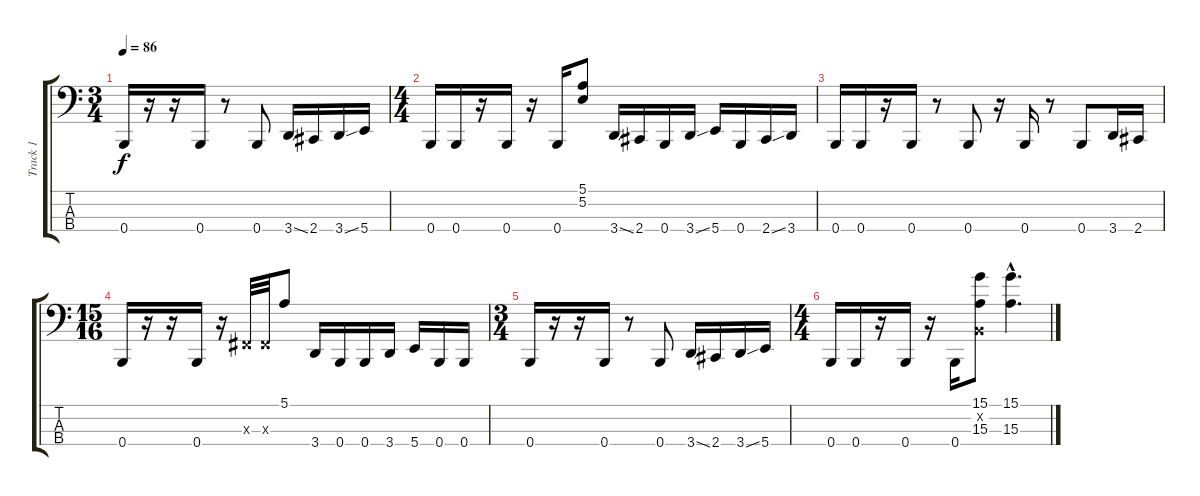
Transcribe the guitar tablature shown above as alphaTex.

\track ("Track 1" "Track 1") {instrument slapbass1}
\staff {score tabs}
\tuning (E2 B1 Gb1 B0) {hide}
\ts (3 4)
\tempo 86
\clef f4
\ks c
0.4.16{dy f} r.16 r.16 0.4.16 r.8 0.4.8 3.4{ss}.16 2.4.16 3.4{ss}.16 5.4.16 |
\ts (4 4)
0.4.16 0.4.16 r.16 0.4.16 r.16 0.4.16 (5.1 5.2).8 3.4{ss}.16 2.4.16 0.4.16 3.4{ss}.16 5.4.16 0.4.16 2.4{ss}.16 3.4.16 |
0.4.16 0.4.16 r.16 0.4.16 r.8 0.4.8 r.16 0.4.16 r.8 0.4.8 3.4.16 2.4.16 |
\ts (15 16)
0.4.16 r.16 r.16 0.4.16 r.16 0.3{x}.32 0.3{x}.32 5.1.8 3.4.16 0.4.16 0.4.16 3.4.16 5.4.16 0.4.16 0.4.16 |
\ts (3 4)
0.4.16 r.16 r.16 0.4.16 r.8 0.4.8 3.4{ss}.16 2.4.16 3.4{ss}.16 5.4.16 |
\ts (4 4)
0.4.16 0.4.16 r.16 0.4.16 r.16 0.4.16 (15.1 0.2{x} 15.3).8 (15.1{hac} 15.3{hac}).4{d}
